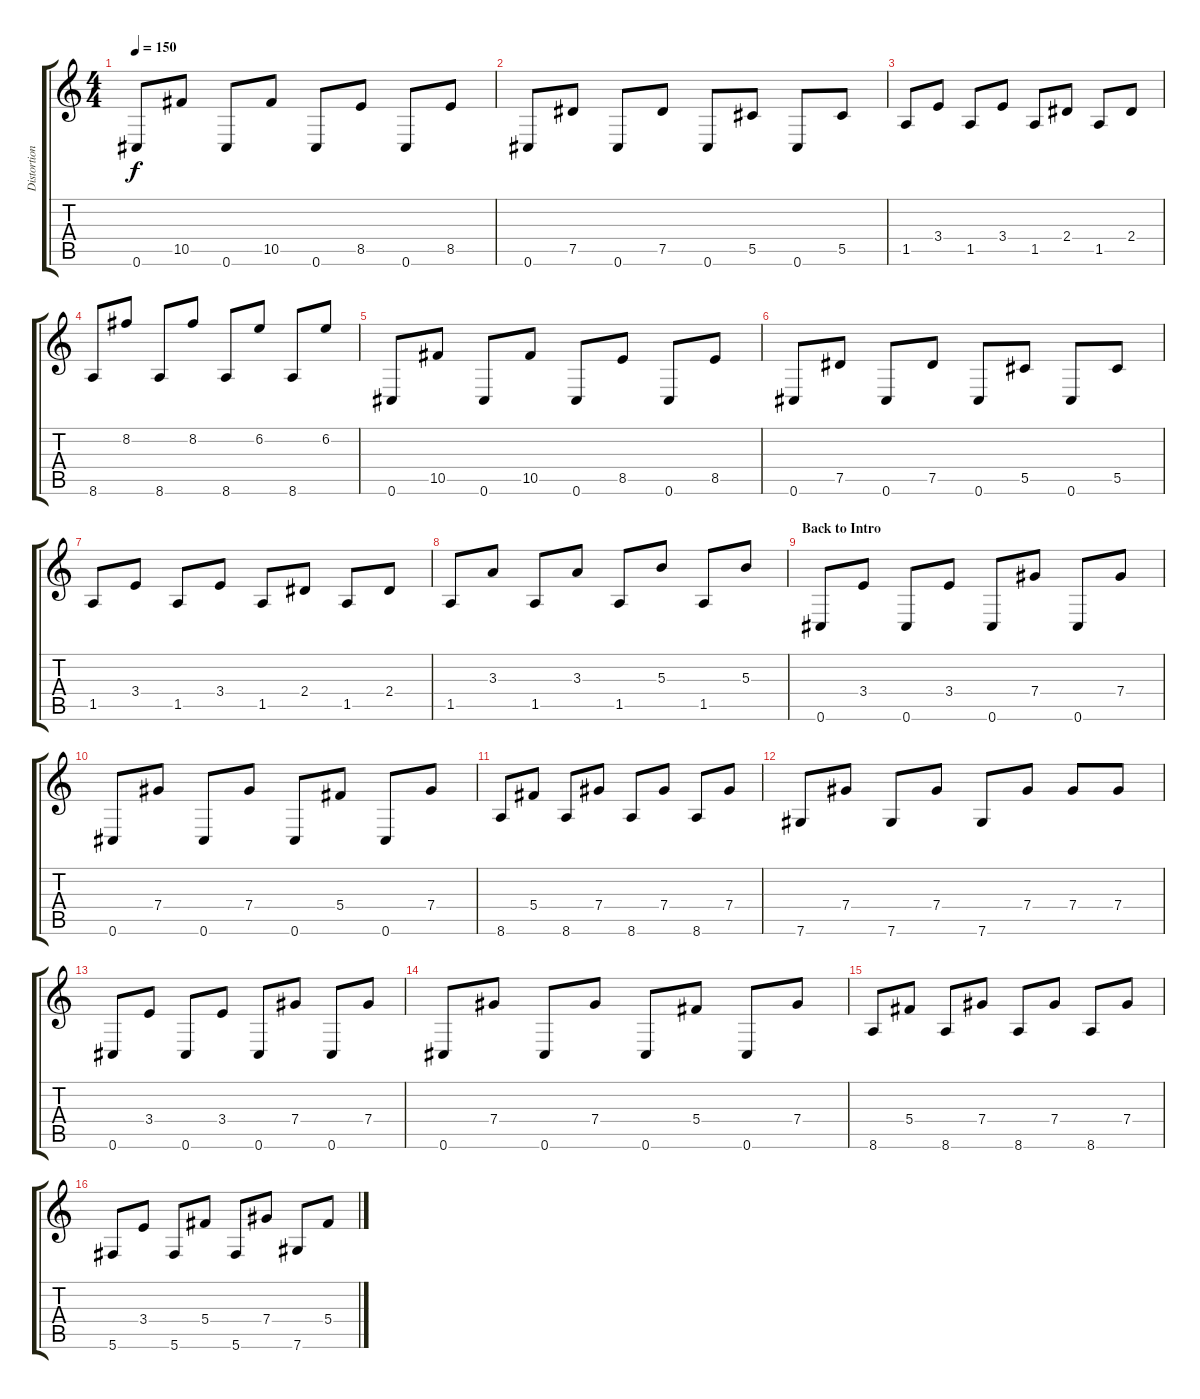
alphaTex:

\track ("Distortion 1" "Distortion") {instrument distortionguitar}
\staff {score tabs}
\tuning (Eb4 Bb3 Gb3 Db3 Ab2 Db2) {hide}
\ts (4 4)
\tempo 150
\clef g2
\ks c
0.6.8{dy f} 10.5.8 0.6.8 10.5.8 0.6.8 8.5.8 0.6.8 8.5.8 |
0.6.8 7.5.8 0.6.8 7.5.8 0.6.8 5.5.8 0.6.8 5.5.8 |
1.5.8 3.4.8 1.5.8 3.4.8 1.5.8 2.4.8 1.5.8 2.4.8 |
8.6.8 8.2.8 8.6.8 8.2.8 8.6.8 6.2.8 8.6.8 6.2.8 |
0.6.8 10.5.8 0.6.8 10.5.8 0.6.8 8.5.8 0.6.8 8.5.8 |
0.6.8 7.5.8 0.6.8 7.5.8 0.6.8 5.5.8 0.6.8 5.5.8 |
1.5.8 3.4.8 1.5.8 3.4.8 1.5.8 2.4.8 1.5.8 2.4.8 |
1.5.8 3.3.8 1.5.8 3.3.8 1.5.8 5.3.8 1.5.8 5.3.8 |
\section ("" "Back to Intro")
0.6.8 3.4.8 0.6.8 3.4.8 0.6.8 7.4.8 0.6.8 7.4.8 |
0.6.8 7.4.8 0.6.8 7.4.8 0.6.8 5.4.8 0.6.8 7.4.8 |
8.6.8 5.4.8 8.6.8 7.4.8 8.6.8 7.4.8 8.6.8 7.4.8 |
7.6.8 7.4.8 7.6.8 7.4.8 7.6.8 7.4.8 7.4.8 7.4.8 |
0.6.8 3.4.8 0.6.8 3.4.8 0.6.8 7.4.8 0.6.8 7.4.8 |
0.6.8 7.4.8 0.6.8 7.4.8 0.6.8 5.4.8 0.6.8 7.4.8 |
8.6.8 5.4.8 8.6.8 7.4.8 8.6.8 7.4.8 8.6.8 7.4.8 |
5.6.8 3.4.8 5.6.8 5.4.8 5.6.8 7.4.8 7.6.8 5.4.8
